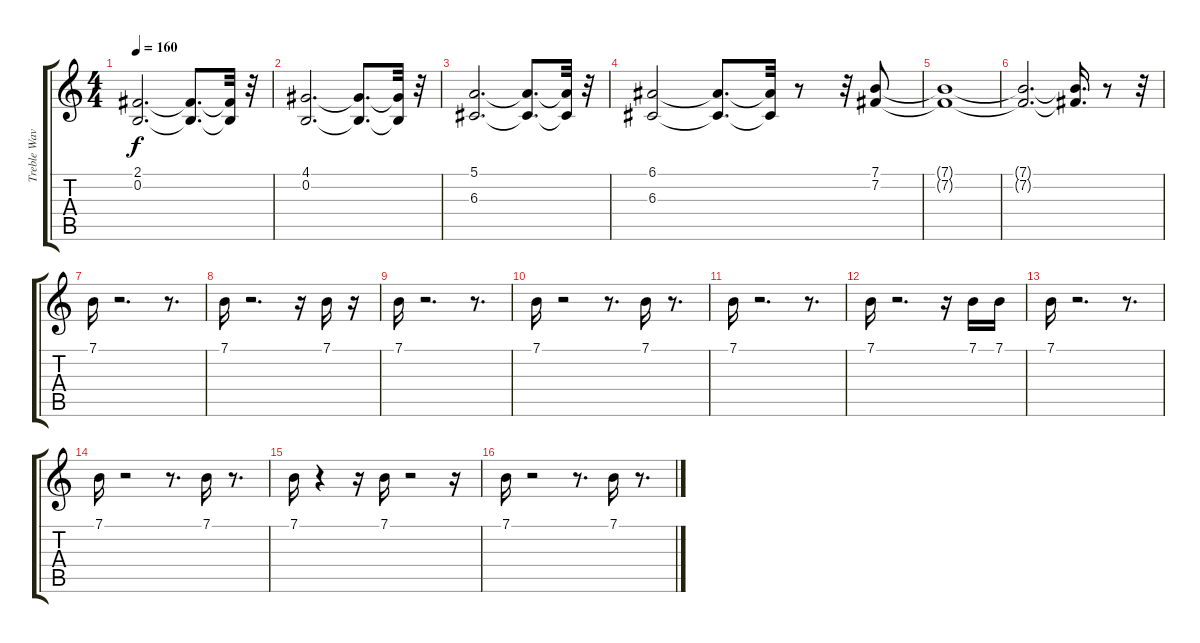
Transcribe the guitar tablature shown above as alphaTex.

\track ("Treble Waveform" "Treble Wav") {instrument lead1square}
\staff {score tabs}
\tuning (E4 B3 G3 D3 A2 E2) {hide}
\ts (4 4)
\tempo 160
\clef g2
\ks c
(2.1 0.2).2{d dy f} (2.1{t} 0.2{t}).8{d} (2.1{t} 0.2{t}).32 r.32 |
(4.1 0.2).2{d} (4.1{t} 0.2{t}).8{d} (4.1{t} 0.2{t}).32 r.32 |
(5.1 6.3).2{d} (5.1{t} 6.3{t}).8{d} (5.1{t} 6.3{t}).32 r.32 |
(6.1 6.3).2 (6.1{t} 6.3{t}).8{d} (6.1{t} 6.3{t}).32 r.8 r.32 (7.1 7.2).8 |
(7.1{t} 7.2{t}).1 |
(7.1{t} 7.2{t}).2{d} (7.1{t} 7.2{t}).16{d} r.8 r.32 |
7.1.16 r.2{d} r.8{d} |
7.1.16 r.2{d} r.16 7.1.16 r.16 |
7.1.16 r.2{d} r.8{d} |
7.1.16 r.2 r.8{d} 7.1.16 r.8{d} |
7.1.16 r.2{d} r.8{d} |
7.1.16 r.2{d} r.16 7.1.16 7.1.16 |
7.1.16 r.2{d} r.8{d} |
7.1.16 r.2 r.8{d} 7.1.16 r.8{d} |
7.1.16 r.4 r.16 7.1.16 r.2 r.16 |
7.1.16 r.2 r.8{d} 7.1.16 r.8{d}
